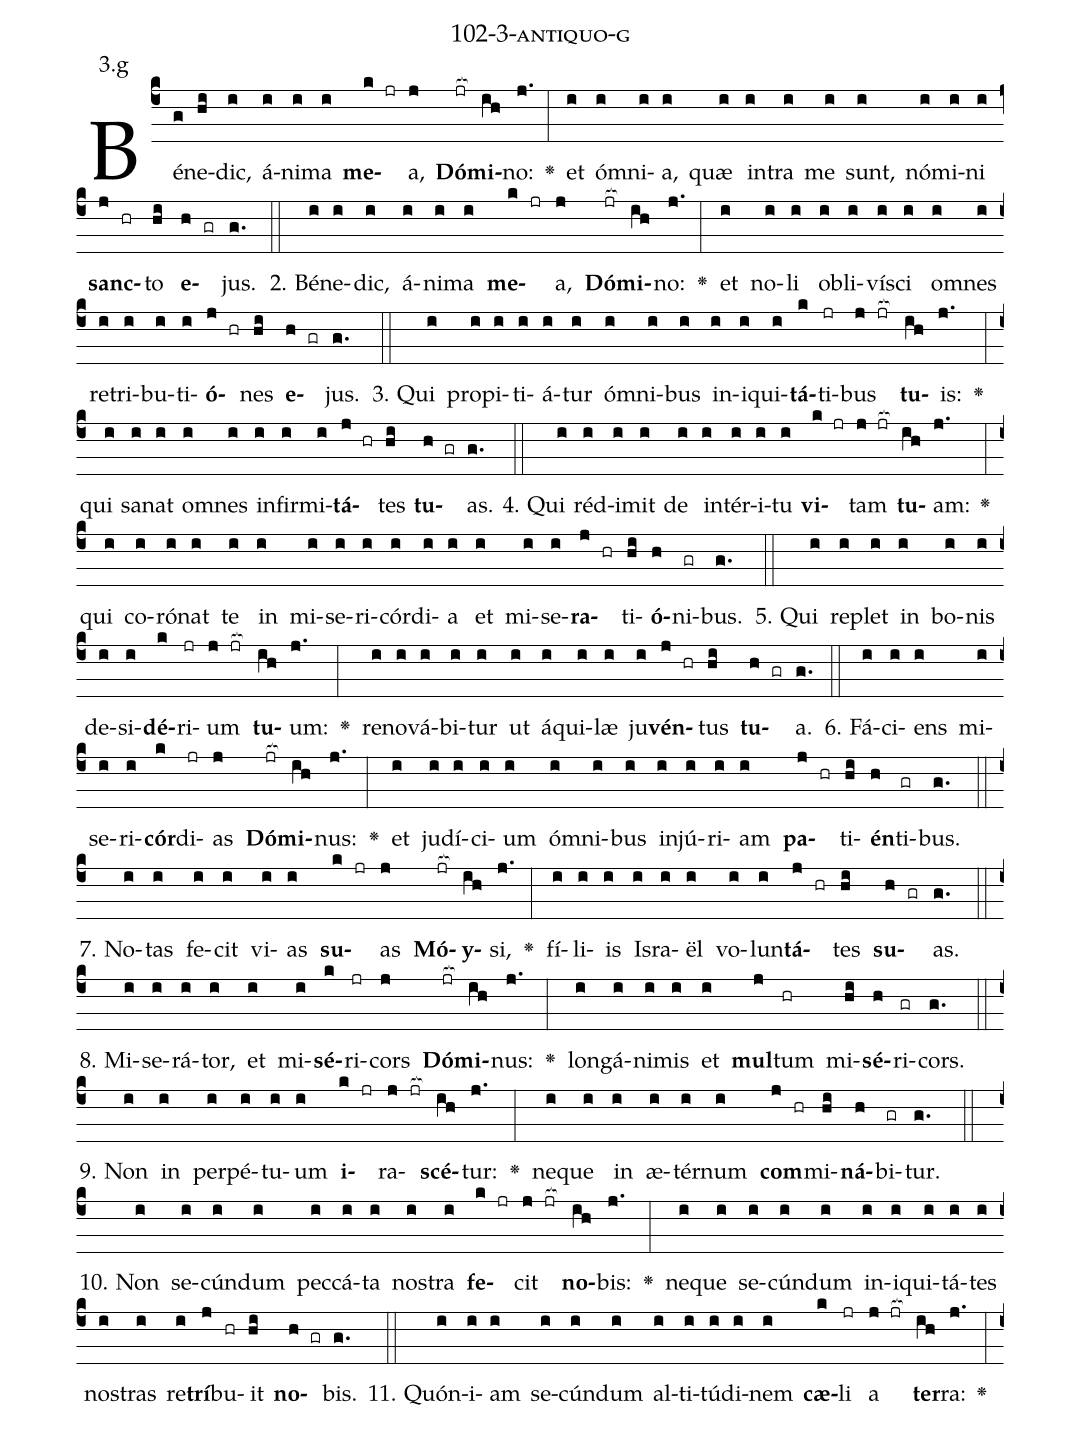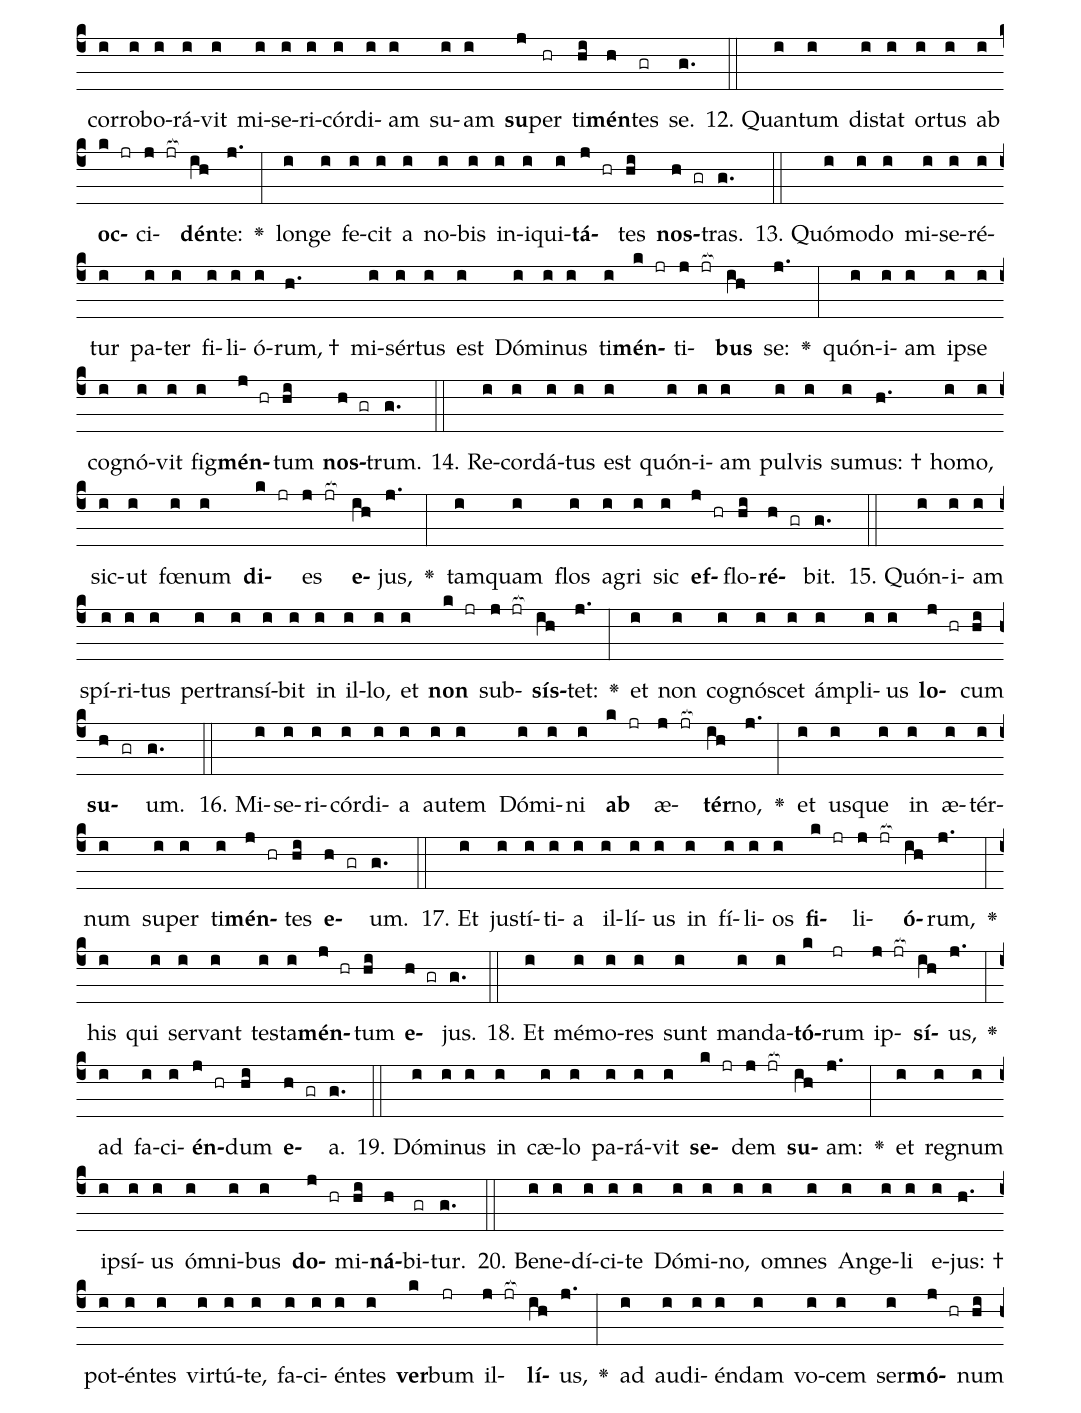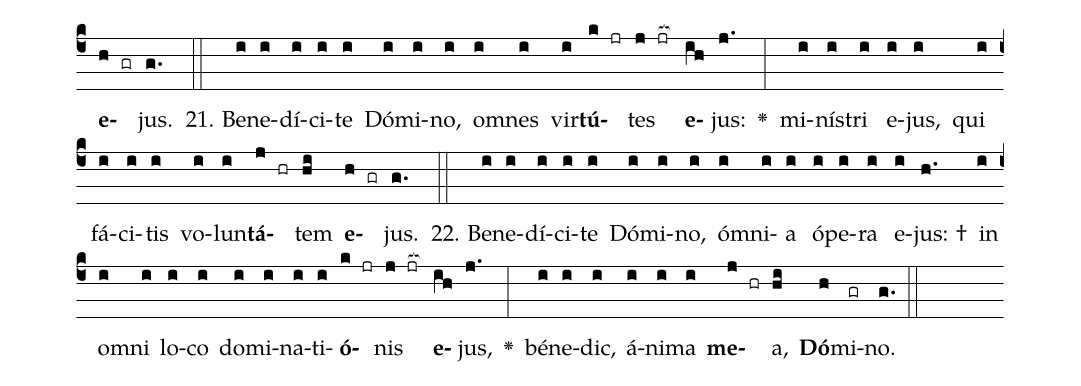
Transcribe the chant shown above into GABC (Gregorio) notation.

name: 102-3-antiquo-g;
annotation: 3.g;
%%
(c4)Bé(g)ne(hi)dic,(i) á(i)ni(i)ma(i) <b>me</b>(k jr)a,(j) <b>Dó</b>(jr[ocb:1{])<b>mi</b>(ih[ocb:0}])no:(j.) <v>\greheightstar</v>(:) et(i) óm(i)ni(i)a,(i) quæ(i) in(i)tra(i) me(i) sunt,(i) nó(i)mi(i)ni(i) <b>sanc</b>(j hr)to(hi) <b>e</b>(h gr)jus.(g.) (::)
2. Bé(i)ne(i)dic,(i) á(i)ni(i)ma(i) <b>me</b>(k jr)a,(j) <b>Dó</b>(jr[ocb:1{])<b>mi</b>(ih[ocb:0}])no:(j.) <v>\greheightstar</v>(:) et(i) no(i)li(i) ob(i)li(i)ví(i)sci(i) om(i)nes(i) re(i)tri(i)bu(i)ti(i)<b>ó</b>(j hr)nes(hi) <b>e</b>(h gr)jus.(g.) (::)
3. Qui(i) pro(i)pi(i)ti(i)á(i)tur(i) óm(i)ni(i)bus(i) in(i)i(i)qui(i)<b>tá</b>(k)ti(jr)bus(j jr[ocb:1{]) <b>tu</b>(ih[ocb:0}])is:(j.) <v>\greheightstar</v>(:) qui(i) sa(i)nat(i) om(i)nes(i) in(i)fir(i)mi(i)<b>tá</b>(j hr)tes(hi) <b>tu</b>(h gr)as.(g.) (::)
4. Qui(i) réd(i)i(i)mit(i) de(i) in(i)tér(i)i(i)tu(i) <b>vi</b>(k jr)tam(j jr[ocb:1{]) <b>tu</b>(ih[ocb:0}])am:(j.) <v>\greheightstar</v>(:) qui(i) co(i)ró(i)nat(i) te(i) in(i) mi(i)se(i)ri(i)cór(i)di(i)a(i) et(i) mi(i)se(i)<b>ra</b>(j hr)ti(hi)<b>ó</b>(h)ni(gr)bus.(g.) (::)
5. Qui(i) re(i)plet(i) in(i) bo(i)nis(i) de(i)si(i)<b>dé</b>(k)ri(jr)um(j jr[ocb:1{]) <b>tu</b>(ih[ocb:0}])um:(j.) <v>\greheightstar</v>(:) re(i)no(i)vá(i)bi(i)tur(i) ut(i) á(i)qui(i)læ(i) ju(i)<b>vén</b>(j hr)tus(hi) <b>tu</b>(h gr)a.(g.) (::)
6. Fá(i)ci(i)ens(i) mi(i)se(i)ri(i)<b>cór</b>(k)di(jr)as(j) <b>Dó</b>(jr[ocb:1{])<b>mi</b>(ih[ocb:0}])nus:(j.) <v>\greheightstar</v>(:) et(i) ju(i)dí(i)ci(i)um(i) óm(i)ni(i)bus(i) in(i)jú(i)ri(i)am(i) <b>pa</b>(j hr)ti(hi)<b>én</b>(h)ti(gr)bus.(g.) (::)
7. No(i)tas(i) fe(i)cit(i) vi(i)as(i) <b>su</b>(k jr)as(j) <b>Mó</b>(jr[ocb:1{])<b>y</b>(ih[ocb:0}])si,(j.) <v>\greheightstar</v>(:) fí(i)li(i)is(i) Is(i)ra(i)ël(i) vo(i)lun(i)<b>tá</b>(j hr)tes(hi) <b>su</b>(h gr)as.(g.) (::)
8. Mi(i)se(i)rá(i)tor,(i) et(i) mi(i)<b>sé</b>(k)ri(jr)cors(j) <b>Dó</b>(jr[ocb:1{])<b>mi</b>(ih[ocb:0}])nus:(j.) <v>\greheightstar</v>(:) long(i)á(i)ni(i)mis(i) et(i) <b>mul</b>(j)tum(hr) mi(hi)<b>sé</b>(h)ri(gr)cors.(g.) (::)
9. Non(i) in(i) per(i)pé(i)tu(i)um(i) <b>i</b>(k jr)ra(j jr[ocb:1{])<b>scé</b>(ih[ocb:0}])tur:(j.) <v>\greheightstar</v>(:) ne(i)que(i) in(i) æ(i)tér(i)num(i) <b>com</b>(j hr)mi(hi)<b>ná</b>(h)bi(gr)tur.(g.) (::)
10. Non(i) se(i)cún(i)dum(i) pec(i)cá(i)ta(i) nos(i)tra(i) <b>fe</b>(k jr)cit(j jr[ocb:1{]) <b>no</b>(ih[ocb:0}])bis:(j.) <v>\greheightstar</v>(:) ne(i)que(i) se(i)cún(i)dum(i) in(i)i(i)qui(i)tá(i)tes(i) nos(i)tras(i) re(i)<b>trí</b>(j)bu(hr)it(hi) <b>no</b>(h gr)bis.(g.) (::)
11. Quón(i)i(i)am(i) se(i)cún(i)dum(i) al(i)ti(i)tú(i)di(i)nem(i) <b>cæ</b>(k)li(jr) a(j jr[ocb:1{]) <b>ter</b>(ih[ocb:0}])ra:(j.) <v>\greheightstar</v>(:) cor(i)ro(i)bo(i)rá(i)vit(i) mi(i)se(i)ri(i)cór(i)di(i)am(i) su(i)am(i) <b>su</b>(j)per(hr) ti(hi)<b>mén</b>(h)tes(gr) se.(g.) (::)
12. Quan(i)tum(i) di(i)stat(i) or(i)tus(i) ab(i) <b>oc</b>(k jr)ci(j jr[ocb:1{])<b>dén</b>(ih[ocb:0}])te:(j.) <v>\greheightstar</v>(:) lon(i)ge(i) fe(i)cit(i) a(i) no(i)bis(i) in(i)i(i)qui(i)<b>tá</b>(j hr)tes(hi) <b>nos</b>(h gr)tras.(g.) (::)
13. Quó(i)mo(i)do(i) mi(i)se(i)ré(i)tur(i) pa(i)ter(i) fi(i)li(i)ó(i)rum, †(h.) mi(i)sér(i)tus(i) est(i) Dó(i)mi(i)nus(i) ti(i)<b>mén</b>(k jr)ti(j jr[ocb:1{])<b>bus</b>(ih[ocb:0}]) se:(j.) <v>\greheightstar</v>(:) quón(i)i(i)am(i) ip(i)se(i) co(i)gnó(i)vit(i) fig(i)<b>mén</b>(j hr)tum(hi) <b>nos</b>(h gr)trum.(g.) (::)
14. Re(i)cor(i)dá(i)tus(i) est(i) quón(i)i(i)am(i) pul(i)vis(i) su(i)mus: †(h.) ho(i)mo,(i) sic(i)ut(i) fœ(i)num(i) <b>di</b>(k jr)es(j jr[ocb:1{]) <b>e</b>(ih[ocb:0}])jus,(j.) <v>\greheightstar</v>(:) tam(i)quam(i) flos(i) a(i)gri(i) sic(i) <b>ef</b>(j hr)flo(hi)<b>ré</b>(h gr)bit.(g.) (::)
15. Quón(i)i(i)am(i) spí(i)ri(i)tus(i) per(i)trans(i)í(i)bit(i) in(i) il(i)lo,(i) et(i) <b>non</b>(k jr) sub(j jr[ocb:1{])<b>sís</b>(ih[ocb:0}])tet:(j.) <v>\greheightstar</v>(:) et(i) non(i) co(i)gnó(i)scet(i) ám(i)pli(i)us(i) <b>lo</b>(j hr)cum(hi) <b>su</b>(h gr)um.(g.) (::)
16. Mi(i)se(i)ri(i)cór(i)di(i)a(i) au(i)tem(i) Dó(i)mi(i)ni(i) <b>ab</b>(k jr) æ(j jr[ocb:1{])<b>tér</b>(ih[ocb:0}])no,(j.) <v>\greheightstar</v>(:) et(i) us(i)que(i) in(i) æ(i)tér(i)num(i) su(i)per(i) ti(i)<b>mén</b>(j hr)tes(hi) <b>e</b>(h gr)um.(g.) (::)
17. Et(i) jus(i)tí(i)ti(i)a(i) il(i)lí(i)us(i) in(i) fí(i)li(i)os(i) <b>fi</b>(k jr)li(j jr[ocb:1{])<b>ó</b>(ih[ocb:0}])rum,(j.) <v>\greheightstar</v>(:) his(i) qui(i) ser(i)vant(i) tes(i)ta(i)<b>mén</b>(j hr)tum(hi) <b>e</b>(h gr)jus.(g.) (::)
18. Et(i) mé(i)mo(i)res(i) sunt(i) man(i)da(i)<b>tó</b>(k)rum(jr) ip(j jr[ocb:1{])<b>sí</b>(ih[ocb:0}])us,(j.) <v>\greheightstar</v>(:) ad(i) fa(i)ci(i)<b>én</b>(j hr)dum(hi) <b>e</b>(h gr)a.(g.) (::)
19. Dó(i)mi(i)nus(i) in(i) cæ(i)lo(i) pa(i)rá(i)vit(i) <b>se</b>(k jr)dem(j jr[ocb:1{]) <b>su</b>(ih[ocb:0}])am:(j.) <v>\greheightstar</v>(:) et(i) re(i)gnum(i) ip(i)sí(i)us(i) óm(i)ni(i)bus(i) <b>do</b>(j hr)mi(hi)<b>ná</b>(h)bi(gr)tur.(g.) (::)
20. Be(i)ne(i)dí(i)ci(i)te(i) Dó(i)mi(i)no,(i) om(i)nes(i) An(i)ge(i)li(i) e(i)jus: †(h.) pot(i)én(i)tes(i) vir(i)tú(i)te,(i) fa(i)ci(i)én(i)tes(i) <b>ver</b>(k)bum(jr) il(j jr[ocb:1{])<b>lí</b>(ih[ocb:0}])us,(j.) <v>\greheightstar</v>(:) ad(i) au(i)di(i)én(i)dam(i) vo(i)cem(i) ser(i)<b>mó</b>(j hr)num(hi) <b>e</b>(h gr)jus.(g.) (::)
21. Be(i)ne(i)dí(i)ci(i)te(i) Dó(i)mi(i)no,(i) om(i)nes(i) vir(i)<b>tú</b>(k jr)tes(j jr[ocb:1{]) <b>e</b>(ih[ocb:0}])jus:(j.) <v>\greheightstar</v>(:) mi(i)nís(i)tri(i) e(i)jus,(i) qui(i) fá(i)ci(i)tis(i) vo(i)lun(i)<b>tá</b>(j hr)tem(hi) <b>e</b>(h gr)jus.(g.) (::)
22. Be(i)ne(i)dí(i)ci(i)te(i) Dó(i)mi(i)no,(i) óm(i)ni(i)a(i) ó(i)pe(i)ra(i) e(i)jus: †(h.) in(i) om(i)ni(i) lo(i)co(i) do(i)mi(i)na(i)ti(i)<b>ó</b>(k jr)nis(j jr[ocb:1{]) <b>e</b>(ih[ocb:0}])jus,(j.) <v>\greheightstar</v>(:) bé(i)ne(i)dic,(i) á(i)ni(i)ma(i) <b>me</b>(j hr)a,(hi) <b>Dó</b>(h)mi(gr)no.(g.) (::)
